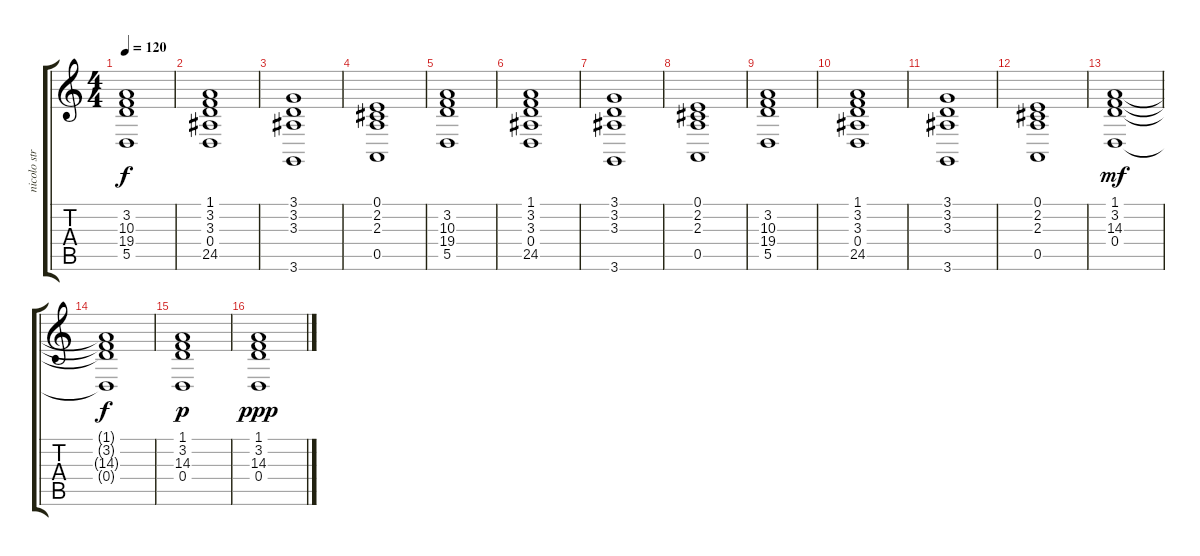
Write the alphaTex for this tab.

\track ("nicolo string and organo solo" "nicolo str") {instrument stringensemble1}
\staff {score tabs}
\tuning (E4 B3 G3 D3 A2 E2) {hide}
\ts (4 4)
\tempo 120
\clef g2
\ks c
(3.2 10.3 19.4 5.5).1{dy f} |
(1.1 3.2 3.3 0.4 24.5).1 |
(3.1 3.2 3.3 3.6).1 |
(0.1 2.2 2.3 0.5).1 |
(3.2 10.3 19.4 5.5).1 |
(1.1 3.2 3.3 0.4 24.5).1 |
(3.1 3.2 3.3 3.6).1 |
(0.1 2.2 2.3 0.5).1 |
(3.2 10.3 19.4 5.5).1 |
(1.1 3.2 3.3 0.4 24.5).1 |
(3.1 3.2 3.3 3.6).1 |
(0.1 2.2 2.3 0.5).1 |
(1.1 3.2 14.3 0.4).1{dy mf} |
(1.1{t} 3.2{t} 14.3{t} 0.4{t}).1{dy f} |
(1.1 3.2 14.3 0.4).1{dy p} |
(1.1 3.2 14.3 0.4).1{dy ppp}
